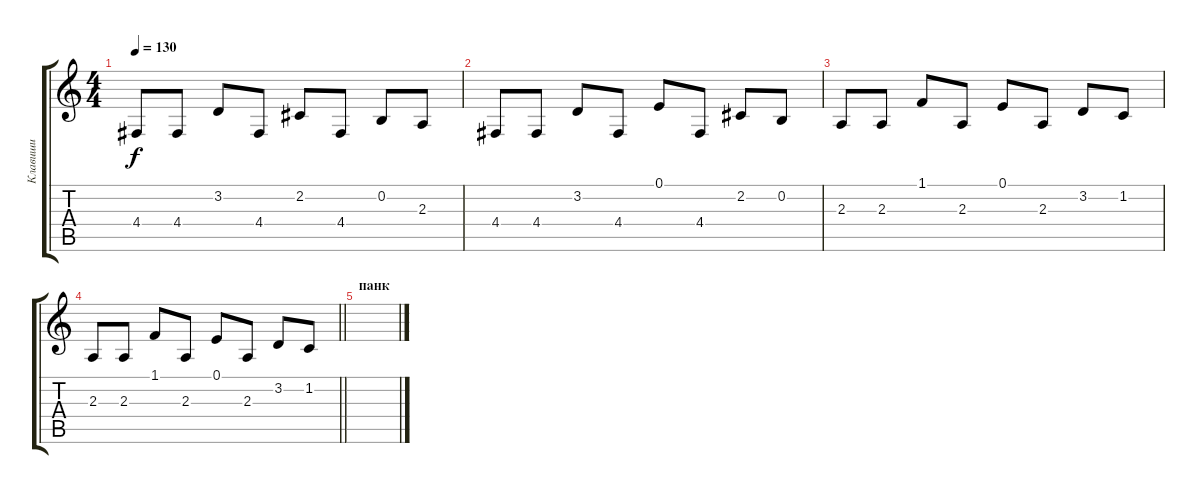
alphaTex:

\track ("Клавиши" "Клавиши") {instrument lead2sawtooth}
\staff {score tabs}
\tuning (E4 B3 G3 D3 A2 E2) {hide}
\ts (4 4)
\tempo 130
\clef g2
\ks c
4.4.8{dy f} 4.4.8 3.2.8 4.4.8 2.2.8 4.4.8 0.2.8 2.3.8 |
4.4.8 4.4.8 3.2.8 4.4.8 0.1.8 4.4.8 2.2.8 0.2.8 |
2.3.8 2.3.8 1.1.8 2.3.8 0.1.8 2.3.8 3.2.8 1.2.8 |
\barLineRight lightlight
2.3.8 2.3.8 1.1.8 2.3.8 0.1.8 2.3.8 3.2.8 1.2.8 |
\section ("" "панк")
